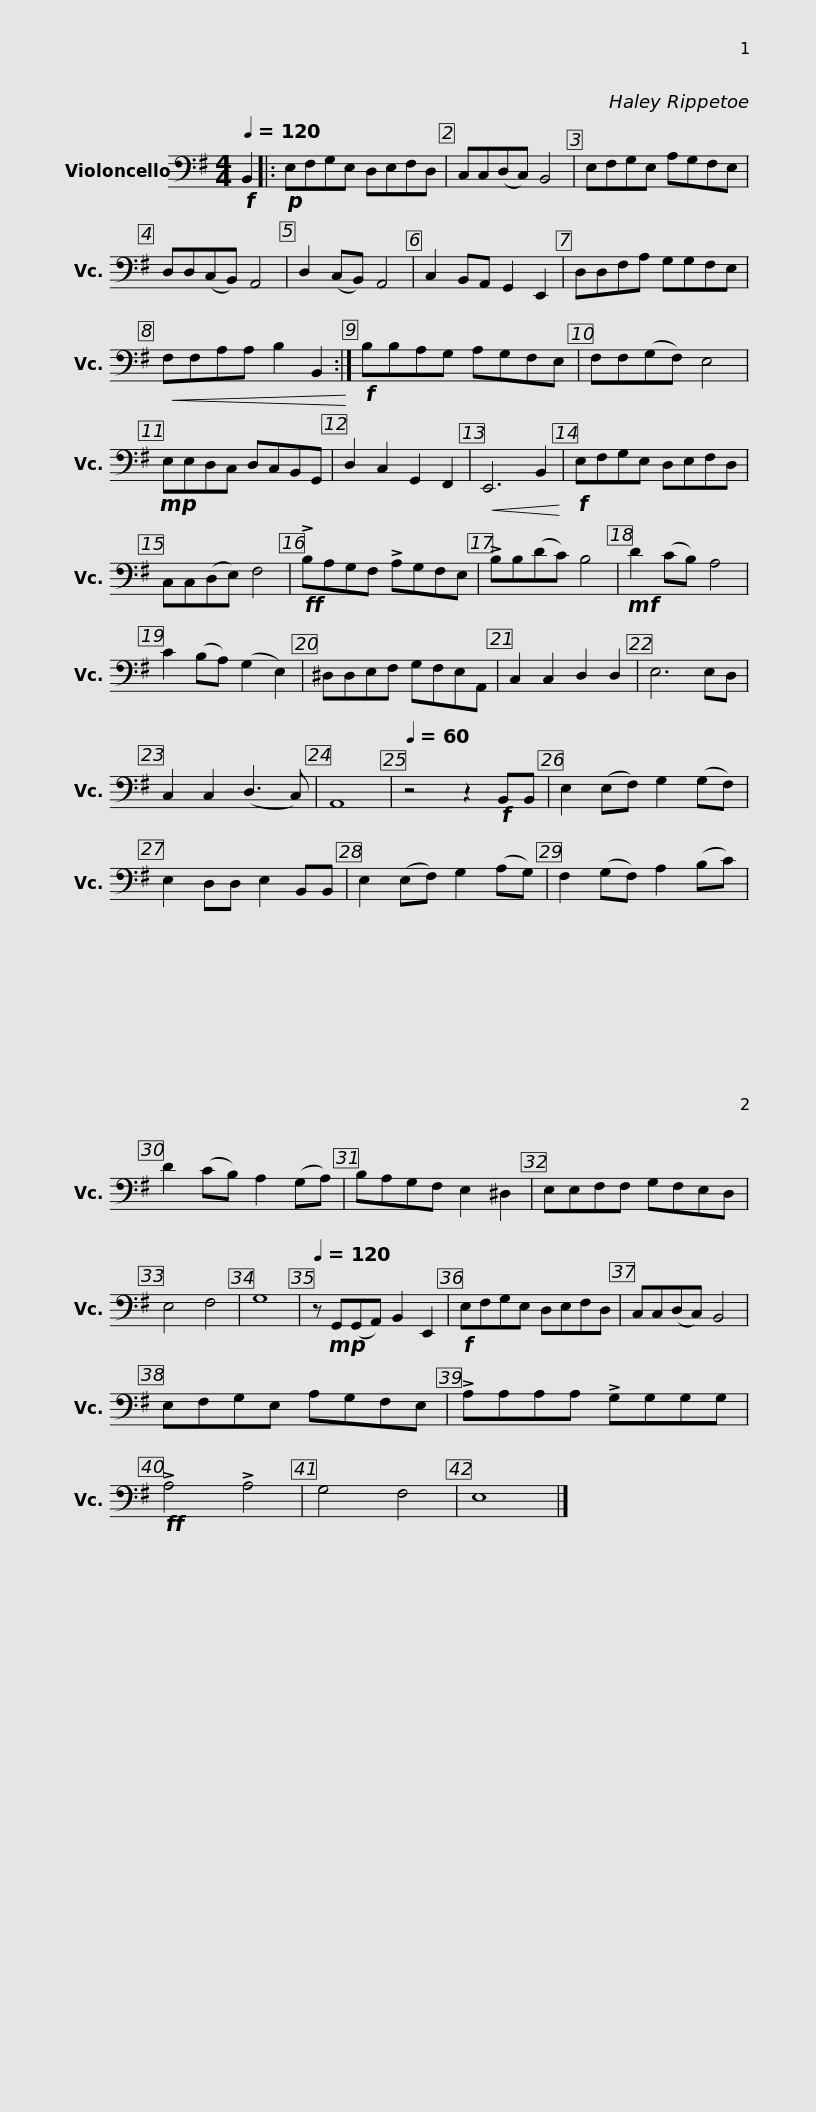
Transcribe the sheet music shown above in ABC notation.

X:1
L:1/8
Q:1/4=120
M:4/4
I:linebreak $
K:G
V:1 bass
V:1
!f! B,,2 |:!p! E,F,G,E, D,E,F,D, | C,C,(D,C,) B,,4 | E,F,G,E, A,G,F,E, | D,D,(C,B,,) A,,4 | %5
 D,2 (C,B,,) A,,4 | C,2 B,,A,, G,,2 E,,2 | D,D,F,A, G,G,F,E, |$[K:G]!<(! F,F,A,A, B,2 B,,2!<)! :|!f! B,B,A,G, A,G,F,E, | %10
 F,F,(G,F,) E,4 |!mp! E,E,D,C, D,C,B,,G,, | D,2 C,2 G,,2 F,,2 |!<(! E,,6 B,,2!<)! |!f! E,F,G,E, D,E,F,D, |$ %15
 C,C,(D,E,) F,4 |!ff! !>!B,A,G,F, !>!A,G,F,E, | !>!B,B,(DC) B,4 |!mf! D2 (CB,) A,4 | C2 (B,A,) (G,2 E,2) | %20
 ^D,D,E,F, G,F,E,A,, | C,2 C,2 D,2 D,2 | E,6 E,D, |$ C,2 C,2 (D,3 C,) | A,,8 | %25
[Q:1/4=60] z4 z2!f! B,,B,, | E,2 (E,F,) G,2 (G,F,) | E,2 D,D, E,2 B,,B,, | E,2 (E,F,) G,2 (A,G,) | F,2 (G,F,) A,2 (B,C) | %30
 D2 (CB,) A,2 (G,A,) |$ B,A,G,F, E,2 ^D,2 | E,E,F,F, G,F,E,D, | E,4 F,4 | G,8 | %35
[Q:1/4=120] z!mp! G,,(G,,A,,) B,,2 E,,2 |!f! E,F,G,E, D,E,F,D, | C,C,(D,C,) B,,4 | E,F,G,E, A,G,F,E, |$ !>!A,A,A,A, !>!G,G,G,G, | %40
!ff! !>!A,4 !>!A,4 | G,4 F,4 | E,8 |] %43
